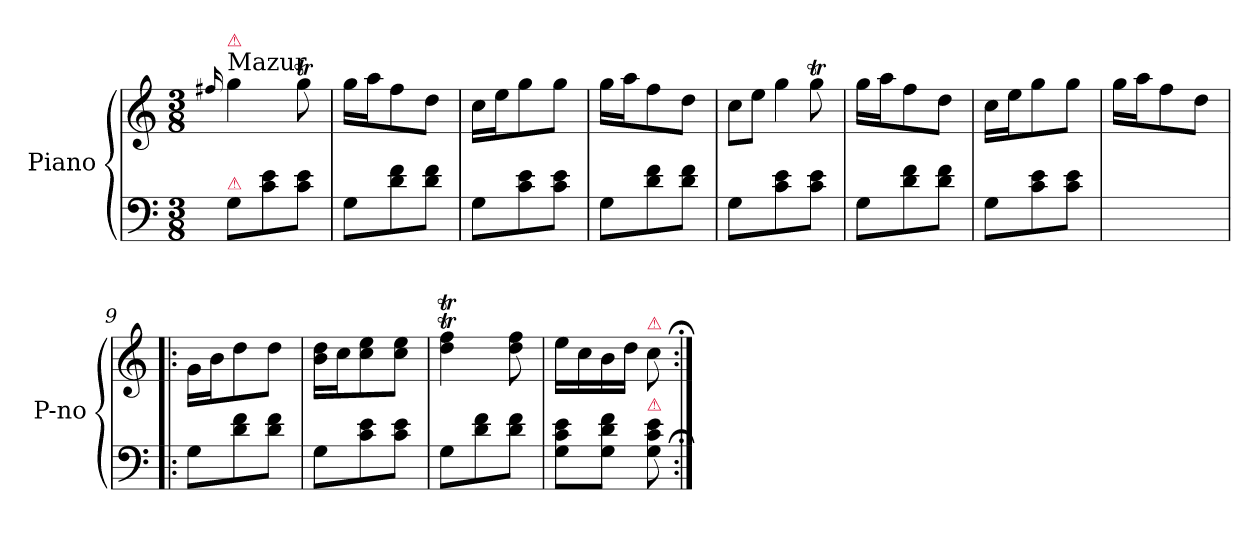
**kern	**kern
*part1	*part1
*staff2	*staff1
*I"Piano	*
*I'P-no	*
*clefF4	*clefG2
*k[]	*k[]
*M3/8	*M3/8
=1	=1
.	16qqff#X/
!	!LO:TX:a:t=Mazur
!	!LO:TX:a:color=crimson:t=⚠
!LO:TX:a:color=crimson:t=⚠	!
8G\L	4gg\
8c\ 8e\	.
8c\ 8e\J	8ggT\
=2	=2
8G\L	16gg\LL
.	16aa\J
8d\ 8f\	8ff\
8d\ 8f\J	8dd\J
=3	=3
8G\L	16cc\LL
.	16ee\J
8c\ 8e\	8gg\
8c\ 8e\J	8gg\J
=4	=4
8G\L	16gg\LL
.	16aa\J
8d\ 8f\	8ff\
8d\ 8f\J	8dd\J
=5	=5
!	!LO:N:vis=8
8G\L	16cc\L
!	!LO:N:vis=8
.	16ee\J
!	!LO:N:vis=4
8c\ 8e\	8gg\
8c\ 8e\J	8ggT\
=6	=6
8G\L	16gg\LL
.	16aa\J
8d\ 8f\	8ff\
8d\ 8f\J	8dd\J
=7	=7
8G\L	16cc\LL
.	16ee\J
8c\ 8e\	8gg\
8c\ 8e\J	8gg\J
=8	=8
4.ryy	16gg\LL
.	16aa\J
.	8ff\
.	8dd\J
=9!|:	=9!|:
8G\L	16g\LL
.	16b\J
8d\ 8f\	8dd\
8d\ 8f\J	8dd\J
=10	=10
8G\L	16b\ 16dd\LL
.	16cc\J
8c\ 8e\	8cc\ 8ee\
8c\ 8e\J	8cc\ 8ee\J
=11	=11
8G\L	4ddT\ 4ffT\
8d\ 8f\	.
8d\ 8f\J	8dd\ 8ff\
=12	=12
8G\ 8c\ 8e\L	16ee\LL
.	16cc\
8G\ 8d\ 8f\J	16b\
.	16dd\JJ
!	!LO:TX:a:color=crimson:t=⚠
!LO:TX:a:color=crimson:t=⚠	!
8G\ 8c\ 8e\	8cc\
=:|!;	=:|!;
*-	*-
